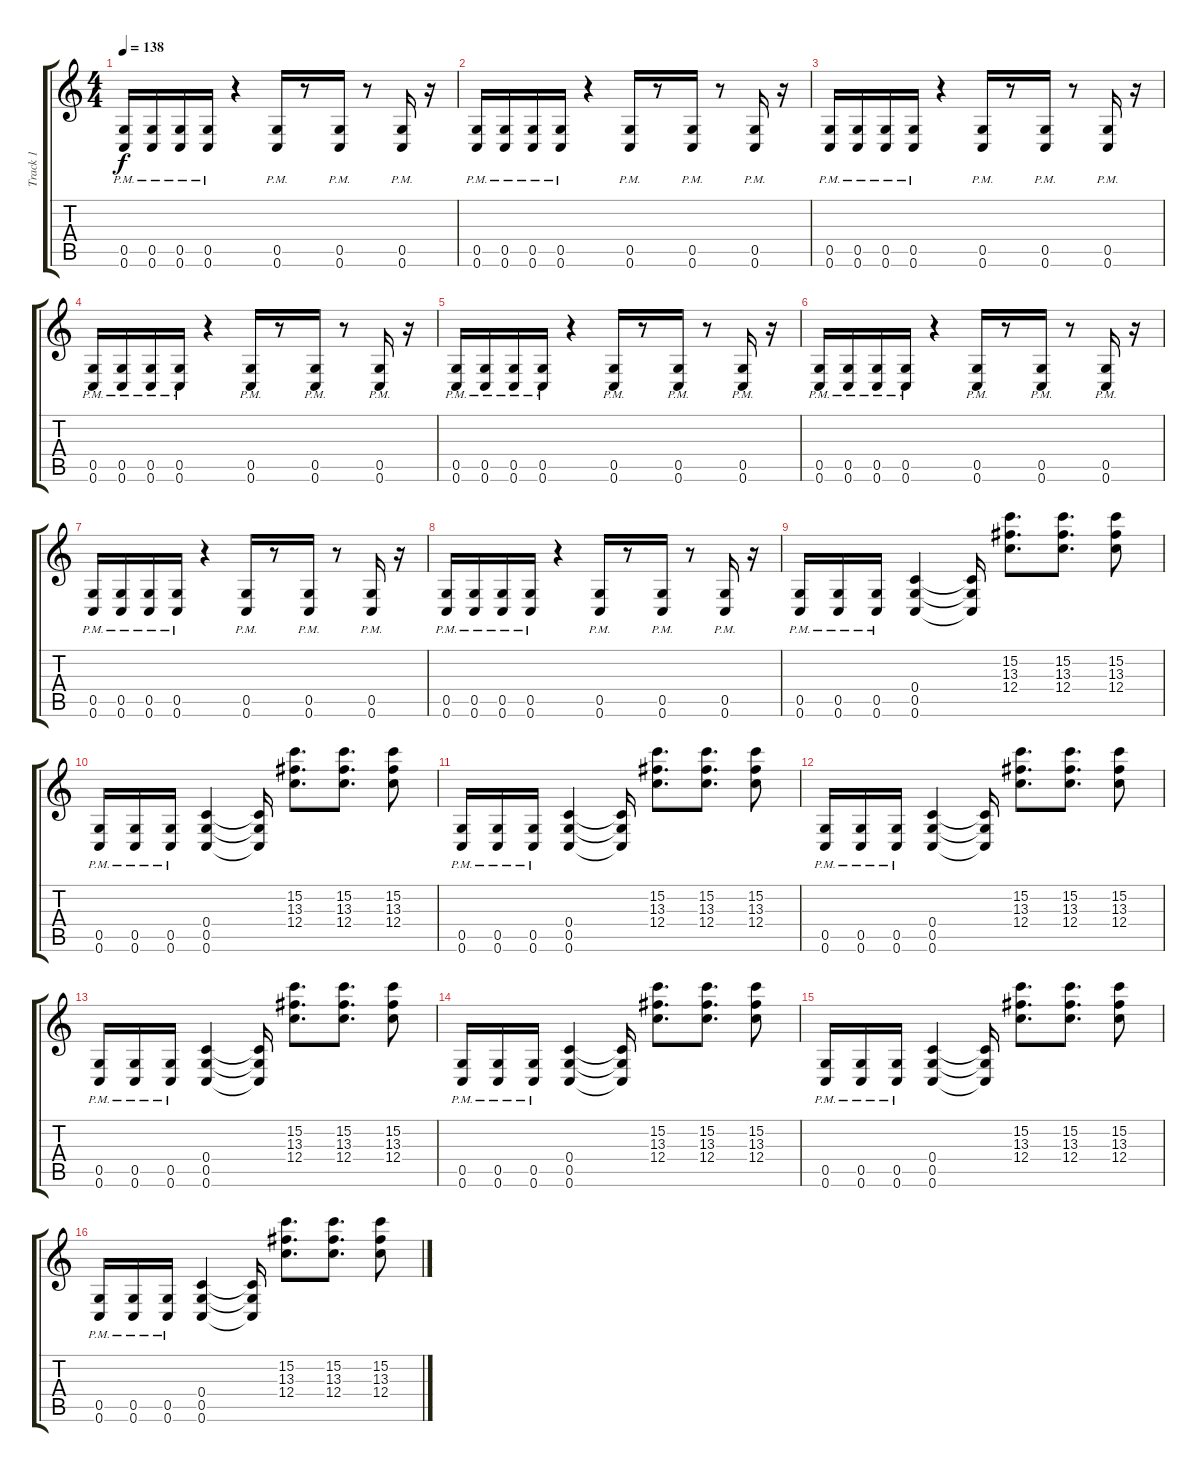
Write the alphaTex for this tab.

\track ("Track 1" "Track 1") {instrument distortionguitar}
\staff {score tabs}
\tuning (D4 A3 F3 C3 G2 C2) {hide}
\ts (4 4)
\tempo 138
\clef g2
\ks c
(0.5 0.6{pm}).16{dy f} (0.5 0.6{pm}).16 (0.5 0.6{pm}).16 (0.5 0.6{pm}).16 r.4 (0.5 0.6{pm}).16 r.8 (0.5 0.6{pm}).16 r.8 (0.5 0.6{pm}).16 r.16 |
(0.5 0.6{pm}).16 (0.5 0.6{pm}).16 (0.5 0.6{pm}).16 (0.5 0.6{pm}).16 r.4 (0.5 0.6{pm}).16 r.8 (0.5 0.6{pm}).16 r.8 (0.5 0.6{pm}).16 r.16 |
(0.5 0.6{pm}).16 (0.5 0.6{pm}).16 (0.5 0.6{pm}).16 (0.5 0.6{pm}).16 r.4 (0.5 0.6{pm}).16 r.8 (0.5 0.6{pm}).16 r.8 (0.5 0.6{pm}).16 r.16 |
(0.5 0.6{pm}).16 (0.5 0.6{pm}).16 (0.5 0.6{pm}).16 (0.5 0.6{pm}).16 r.4 (0.5 0.6{pm}).16 r.8 (0.5 0.6{pm}).16 r.8 (0.5 0.6{pm}).16 r.16 |
(0.5 0.6{pm}).16 (0.5 0.6{pm}).16 (0.5 0.6{pm}).16 (0.5 0.6{pm}).16 r.4 (0.5 0.6{pm}).16 r.8 (0.5 0.6{pm}).16 r.8 (0.5 0.6{pm}).16 r.16 |
(0.5 0.6{pm}).16 (0.5 0.6{pm}).16 (0.5 0.6{pm}).16 (0.5 0.6{pm}).16 r.4 (0.5 0.6{pm}).16 r.8 (0.5 0.6{pm}).16 r.8 (0.5 0.6{pm}).16 r.16 |
(0.5 0.6{pm}).16 (0.5 0.6{pm}).16 (0.5 0.6{pm}).16 (0.5 0.6{pm}).16 r.4 (0.5 0.6{pm}).16 r.8 (0.5 0.6{pm}).16 r.8 (0.5 0.6{pm}).16 r.16 |
(0.5 0.6{pm}).16 (0.5 0.6{pm}).16 (0.5 0.6{pm}).16 (0.5 0.6{pm}).16 r.4 (0.5 0.6{pm}).16 r.8 (0.5 0.6{pm}).16 r.8 (0.5 0.6{pm}).16 r.16 |
(0.5 0.6{pm}).16 (0.5 0.6{pm}).16 (0.5 0.6{pm}).16 (0.4 0.5 0.6).4 (0.4{t} 0.5{t} 0.6{t}).16 (15.2 13.3 12.4).8{d} (15.2 13.3 12.4).8{d} (15.2 13.3 12.4).8 |
(0.5 0.6{pm}).16 (0.5 0.6{pm}).16 (0.5 0.6{pm}).16 (0.4 0.5 0.6).4 (0.4{t} 0.5{t} 0.6{t}).16 (15.2 13.3 12.4).8{d} (15.2 13.3 12.4).8{d} (15.2 13.3 12.4).8 |
(0.5 0.6{pm}).16 (0.5 0.6{pm}).16 (0.5 0.6{pm}).16 (0.4 0.5 0.6).4 (0.4{t} 0.5{t} 0.6{t}).16 (15.2 13.3 12.4).8{d} (15.2 13.3 12.4).8{d} (15.2 13.3 12.4).8 |
(0.5 0.6{pm}).16 (0.5 0.6{pm}).16 (0.5 0.6{pm}).16 (0.4 0.5 0.6).4 (0.4{t} 0.5{t} 0.6{t}).16 (15.2 13.3 12.4).8{d} (15.2 13.3 12.4).8{d} (15.2 13.3 12.4).8 |
(0.5 0.6{pm}).16 (0.5 0.6{pm}).16 (0.5 0.6{pm}).16 (0.4 0.5 0.6).4 (0.4{t} 0.5{t} 0.6{t}).16 (15.2 13.3 12.4).8{d} (15.2 13.3 12.4).8{d} (15.2 13.3 12.4).8 |
(0.5 0.6{pm}).16 (0.5 0.6{pm}).16 (0.5 0.6{pm}).16 (0.4 0.5 0.6).4 (0.4{t} 0.5{t} 0.6{t}).16 (15.2 13.3 12.4).8{d} (15.2 13.3 12.4).8{d} (15.2 13.3 12.4).8 |
(0.5 0.6{pm}).16 (0.5 0.6{pm}).16 (0.5 0.6{pm}).16 (0.4 0.5 0.6).4 (0.4{t} 0.5{t} 0.6{t}).16 (15.2 13.3 12.4).8{d} (15.2 13.3 12.4).8{d} (15.2 13.3 12.4).8 |
(0.5 0.6{pm}).16 (0.5 0.6{pm}).16 (0.5 0.6{pm}).16 (0.4 0.5 0.6).4 (0.4{t} 0.5{t} 0.6{t}).16 (15.2 13.3 12.4).8{d} (15.2 13.3 12.4).8{d} (15.2 13.3 12.4).8
